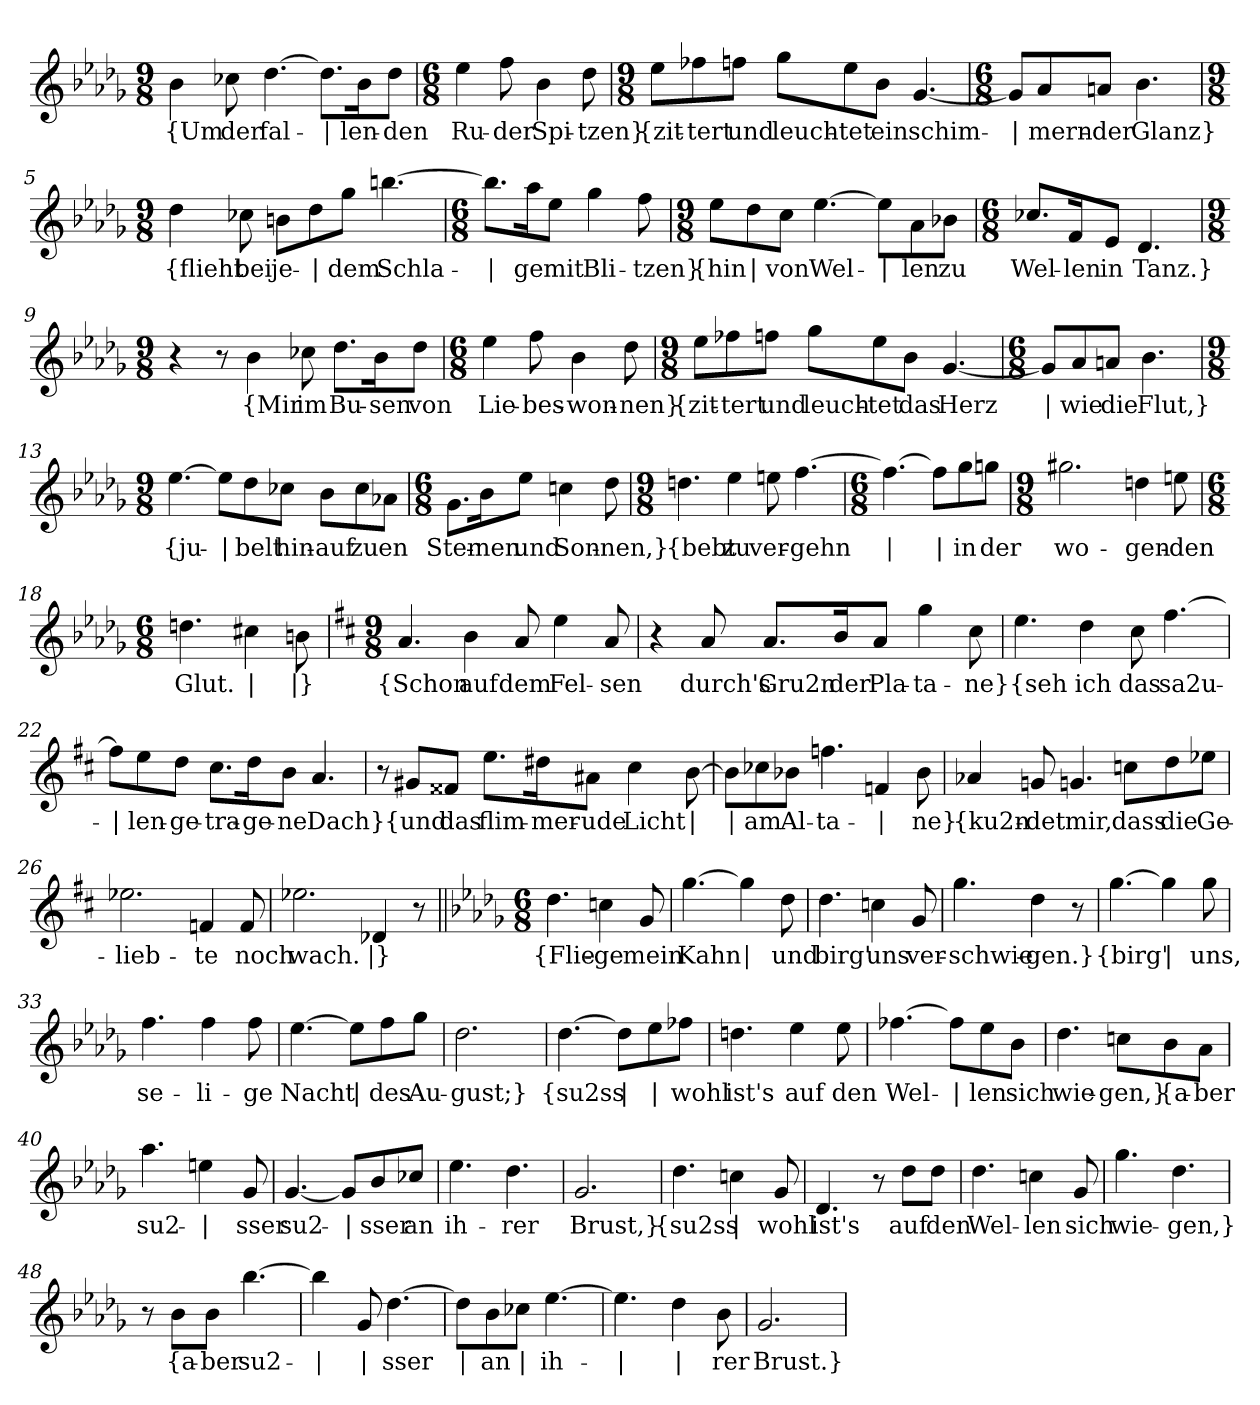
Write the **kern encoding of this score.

**kern	**text
*part1	*part1
*staff1	*staff1
*clefG2	*
*k[b-e-a-d-g-]	*
*M9/8	*
=1	=1
!	!LO:LY:b
4b-\	{Um
!	!LO:LY:b
8cc-X\	der
!	!LO:LY:b
[4.dd-\	fal-
!	!LO:LY:b
8.dd-\L]	|
!	!LO:LY:b
16b-\K	-len-
!	!LO:LY:b
8dd-\J	-den
=2	=2
*M6/8	*
!	!LO:LY:b
4ee-\	Ru-
!	!LO:LY:b
8ff\	-der
!	!LO:LY:b
4b-\	Spi-
!	!LO:LY:b
8dd-\	-tzen}
=3	=3
*M9/8	*
!	!LO:LY:b
8ee-\L	{zit-
!	!LO:LY:b
8ff-X\	-tert
!	!LO:LY:b
8ffn\J	und
!	!LO:LY:b
8gg-\L	leuch-
!	!LO:LY:b
8ee-\	-tet
!	!LO:LY:b
8b-\J	ein
!	!LO:LY:b
[4.g-/	schim-
!!LO:LB:g=z
=4	=4
*M6/8	*
!	!LO:LY:b
8g-/L]	|
!	!LO:LY:b
8a-/	-mern-
!	!LO:LY:b
8an/J	-der
!	!LO:LY:b
4.b-\	Glanz}
=5	=5
*M9/8	*
!	!LO:LY:b
4dd-\	{flieht
!	!LO:LY:b
8cc-X\	bei
!	!LO:LY:b
8bn\L	je-
!	!LO:LY:b
8dd-\	|
!	!LO:LY:b
8gg-\J	-dem
!	!LO:LY:b
[4.bbn\	Schla-
=6	=6
*M6/8	*
!	!LO:LY:b
8.bb\L]	|
!	!LO:LY:b
16aa-\K	-ge
!	!LO:LY:b
8ee-\J	mit
!	!LO:LY:b
4gg-\	Bli-
!	!LO:LY:b
8ff\	-tzen}
!!LO:LB:g=z
=7	=7
*M9/8	*
!	!LO:LY:b
8ee-\L	{hin
!	!LO:LY:b
8dd-\	|
!	!LO:LY:b
8cc\J	von
!	!LO:LY:b
[4.ee-\	Wel-
!	!LO:LY:b
8ee-\L]	|
!	!LO:LY:b
8a-\	-len
!	!LO:LY:b
8b-X\J	zu
=8	=8
*M6/8	*
!	!LO:LY:b
8.cc-X/L	Wel-
!	!LO:LY:b
16f/K	-len
!	!LO:LY:b
8e-/J	in
!	!LO:LY:b
4.d-/	Tanz.}
=9	=9
*M9/8	*
4r	.
8r	.
!	!LO:LY:b
4b-\	{Mir
!	!LO:LY:b
8cc-X\	im
!	!LO:LY:b
8.dd-\L	Bu-
!	!LO:LY:b
16b-\K	-sen
!	!LO:LY:b
8dd-\J	von
!!LO:LB:g=z
=10	=10
*M6/8	*
!	!LO:LY:b
4ee-\	Lie-
!	!LO:LY:b
8ff\	-bes-
!	!LO:LY:b
4b-\	-won-
!	!LO:LY:b
8dd-\	-nen}
=11	=11
*M9/8	*
!	!LO:LY:b
8ee-\L	{zit-
!	!LO:LY:b
8ff-X\	-tert
!	!LO:LY:b
8ffn\J	und
!	!LO:LY:b
8gg-\L	leuch-
!	!LO:LY:b
8ee-\	-tet
!	!LO:LY:b
8b-\J	das
!	!LO:LY:b
[4.g-/	Herz
=12	=12
*M6/8	*
!	!LO:LY:b
8g-/L]	|
!	!LO:LY:b
8a-/	wie
!	!LO:LY:b
8an/J	die
!	!LO:LY:b
4.b-\	Flut,}
!!LO:LB:g=z
=13	=13
*M9/8	*
!	!LO:LY:b
[4.ee-\	{ju-
!	!LO:LY:b
8ee-\L]	|
!	!LO:LY:b
8dd-\	-belt
!	!LO:LY:b
8cc-X\J	hin-
!	!LO:LY:b
8b-\L	-auf
!	!LO:LY:b
8cc-\	zu
!	!LO:LY:b
8a-X\J	en
=14	=14
*M6/8	*
!	!LO:LY:b
8.g-\L	Ster-
!	!LO:LY:b
16b-\K	-nen
!	!LO:LY:b
8ee-\J	und
!	!LO:LY:b
4ccn\	Son-
!	!LO:LY:b
8dd-\	-nen,}
=15	=15
*M9/8	*
!	!LO:LY:b
4.ddn\	{bebt
!	!LO:LY:b
4ee-\	zu
!	!LO:LY:b
8een\	ver-
!	!LO:LY:b
[4.ff\	-gehn
=16	=16
*M6/8	*
!	!LO:LY:b
4.ff\_	|
!	!LO:LY:b
8ff\L]	|
!	!LO:LY:b
8gg-\	in
!	!LO:LY:b
8ggn\J	der
!!LO:LB:g=z
=17	=17
*M9/8	*
!	!LO:LY:b
2.gg#X\	wo-
!	!LO:LY:b
4ddn\	-gen-
!	!LO:LY:b
8een\	-den
=18	=18
*M6/8	*
!	!LO:LY:b
4.ddn\	Glut.
!	!LO:LY:b
4cc#X\	|
!	!LO:LY:b
8bn\	|}
=19	=19
*k[f#c#]	*
*M9/8	*
!	!LO:LY:b
4.a/	{Schon
!	!LO:LY:b
4b\	auf
!	!LO:LY:b
8a/	dem
!	!LO:LY:b
4ee\	Fel-
!	!LO:LY:b
8a/	-sen
=20	=20
4r	.
!	!LO:LY:b
8a/	durch's
!	!LO:LY:b
8.a/L	Gru2n
!	!LO:LY:b
16b/K	der
!	!LO:LY:b
8a/J	Pla-
!	!LO:LY:b
4gg\	-ta-
!	!LO:LY:b
8cc#\	-ne}
!!LO:LB:g=z
=21	=21
!	!LO:LY:b
4.ee\	{seh
!	!LO:LY:b
4dd\	ich
!	!LO:LY:b
8cc#\	das
!	!LO:LY:b
[4.ff#\	sa2u-
=22	=22
!	!LO:LY:b
8ff#\L]	|
!	!LO:LY:b
8ee\	-len-
!	!LO:LY:b
8dd\J	-ge-
!	!LO:LY:b
8.cc#\L	-tra-
!	!LO:LY:b
16dd\K	-ge-
!	!LO:LY:b
8b\J	-ne
!	!LO:LY:b
4.a/	Dach}
=23	=23
8r	.
!	!LO:LY:b
8g#X/L	{und
!	!LO:LY:b
8f##X/J	das
!	!LO:LY:b
8.ee\L	flim-
!	!LO:LY:b
16dd#X\K	-mer-
!	!LO:LY:b
8a#X\J	-ude
!	!LO:LY:b
4cc#\	Licht
!	!LO:LY:b
[8b\	|
!!LO:LB:g=z
=24	=24
!	!LO:LY:b
8b\L]	|
!	!LO:LY:b
8cc-X\	am
!	!LO:LY:b
8b-X\J	Al-
!	!LO:LY:b
4.ffn\	-ta-
!	!LO:LY:b
4fn/	|
!	!LO:LY:b
8b-\	-ne}
=25	=25
!	!LO:LY:b
4a-X/	{ku2n-
!	!LO:LY:b
8gn/	-det
!	!LO:LY:b
4.gn/	mir,
!	!LO:LY:b
8ccn\L	dass
!	!LO:LY:b
8dd\	die
!	!LO:LY:b
8ee-X\J	Ge-
=26	=26
!	!LO:LY:b
2.ee-X\	-lieb-
!	!LO:LY:b
4fn/	-te
!	!LO:LY:b
8f/	noch
=27	=27
!	!LO:LY:b
2.ee-X\	wach.
!	!LO:LY:b
4d-X/	|}
8r	.
!!LO:LB:g=z
=28||	=28||
*k[b-e-a-d-g-]	*
*M6/8	*
!	!LO:LY:b
4.dd-\	{Flie-
!	!LO:LY:b
4ccn\	-ge
!	!LO:LY:b
8g-/	mein
=29	=29
!	!LO:LY:b
[4.gg-\	Kahn
!	!LO:LY:b
4gg-\]	|
!	!LO:LY:b
8dd-\	und
=30	=30
!	!LO:LY:b
4.dd-\	birg'
!	!LO:LY:b
4ccn\	uns
!	!LO:LY:b
8g-/	ver-
=31	=31
!	!LO:LY:b
4.gg-\	-schwie-
!	!LO:LY:b
4dd-\	-gen.}
8r	.
=32	=32
!	!LO:LY:b
[4.gg-\	{birg'
!	!LO:LY:b
4gg-\]	|
!	!LO:LY:b
8gg-\	uns,
=33	=33
!	!LO:LY:b
4.ff\	se-
!	!LO:LY:b
4ff\	-li-
!	!LO:LY:b
8ff\	-ge
!!LO:LB:g=z
=34	=34
!	!LO:LY:b
[4.ee-\	Nacht
!	!LO:LY:b
8ee-\L]	|
!	!LO:LY:b
8ff\	des
!	!LO:LY:b
8gg-\J	Au-
=35	=35
!	!LO:LY:b
2.dd-\	-gust;}
=36	=36
!	!LO:LY:b
[4.dd-\	{su2ss
!	!LO:LY:b
8dd-\L]	|
!	!LO:LY:b
8ee-\	|
!	!LO:LY:b
8ff-X\J	wohl
=37	=37
!	!LO:LY:b
4.ddn\	ist's
!	!LO:LY:b
4ee-\	auf
!	!LO:LY:b
8ee-\	den
=38	=38
!	!LO:LY:b
[4.ff-X\	Wel-
!	!LO:LY:b
8ff-\L]	|
!	!LO:LY:b
8ee-\	-len
!	!LO:LY:b
8b-\J	sich
=39	=39
!	!LO:LY:b
4.dd-\	wie-
!	!LO:LY:b
8ccn\L	-gen,}
!	!LO:LY:b
8b-\	{a-
!	!LO:LY:b
8a-\J	-ber
!!LO:PB:g=z
=40	=40
!	!LO:LY:b
4.aa-\	su2-
!	!LO:LY:b
4een\	|
!	!LO:LY:b
8g-/	-sser
=41	=41
!	!LO:LY:b
[4.g-/	su2-
!	!LO:LY:b
8g-/L]	|
!	!LO:LY:b
8b-/	-sser
!	!LO:LY:b
8cc-X/J	an
=42	=42
!	!LO:LY:b
4.ee-\	ih-
!	!LO:LY:b
4.dd-\	-rer
=43	=43
!	!LO:LY:b
2.g-/	Brust,}
=44	=44
!	!LO:LY:b
4.dd-\	{su2ss
!	!LO:LY:b
4ccn\	|
!	!LO:LY:b
8g-/	wohl
=45	=45
!	!LO:LY:b
4.d-/	ist's
8r	.
!	!LO:LY:b
8dd-\L	auf
!	!LO:LY:b
8dd-\J	den
=46	=46
!	!LO:LY:b
4.dd-\	Wel-
!	!LO:LY:b
4ccn\	-len
!	!LO:LY:b
8g-/	sich
!!LO:LB:g=z
=47	=47
!	!LO:LY:b
4.gg-\	wie-
!	!LO:LY:b
4.dd-\	-gen,}
=48	=48
8r	.
!	!LO:LY:b
8b-\L	{a-
!	!LO:LY:b
8b-\J	-ber
!	!LO:LY:b
[4.bb-\	su2-
=49	=49
!	!LO:LY:b
4bb-\]	|
!	!LO:LY:b
8g-/	|
!	!LO:LY:b
[4.dd-\	-sser
=50	=50
!	!LO:LY:b
8dd-\L]	|
!	!LO:LY:b
8b-\	an
!	!LO:LY:b
8cc-X\J	|
!	!LO:LY:b
[4.ee-\	ih-
=51	=51
!	!LO:LY:b
4.ee-\]	|
!	!LO:LY:b
4dd-\	|
!	!LO:LY:b
8b-\	-rer
=52	=52
!	!LO:LY:b
2.g-/	Brust.}
=	=
*-	*-
